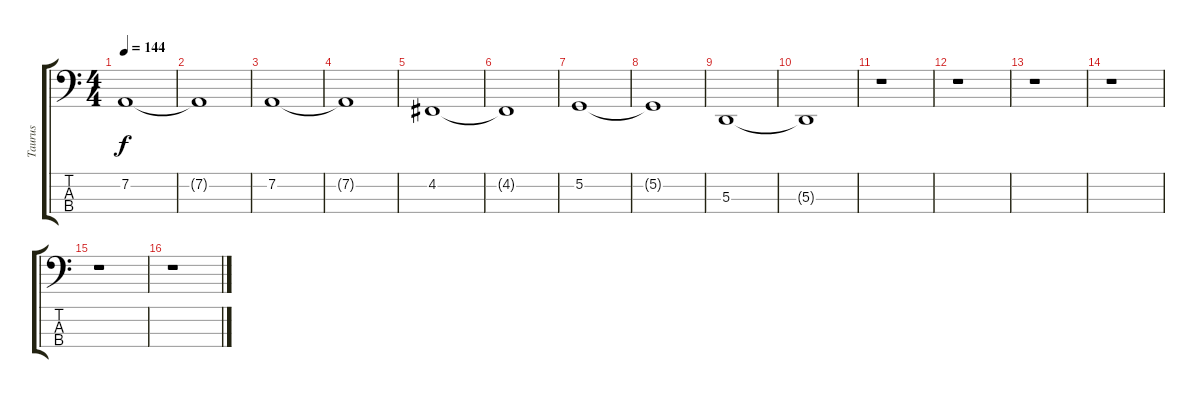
\track ("Taurus" "Taurus") {instrument lead2sawtooth}
\staff {score tabs}
\tuning (G2 D2 A1 E1) {hide}
\ts (4 4)
\tempo 144
\clef f4
\ks c
7.2.1{dy f} |
7.2{t}.1 |
7.2.1 |
7.2{t}.1 |
4.2.1 |
4.2{t}.1 |
5.2.1 |
5.2{t}.1 |
5.3.1 |
5.3{t}.1 |
r.1 |
r.1 |
r.1 |
r.1 |
r.1 |
r.1
